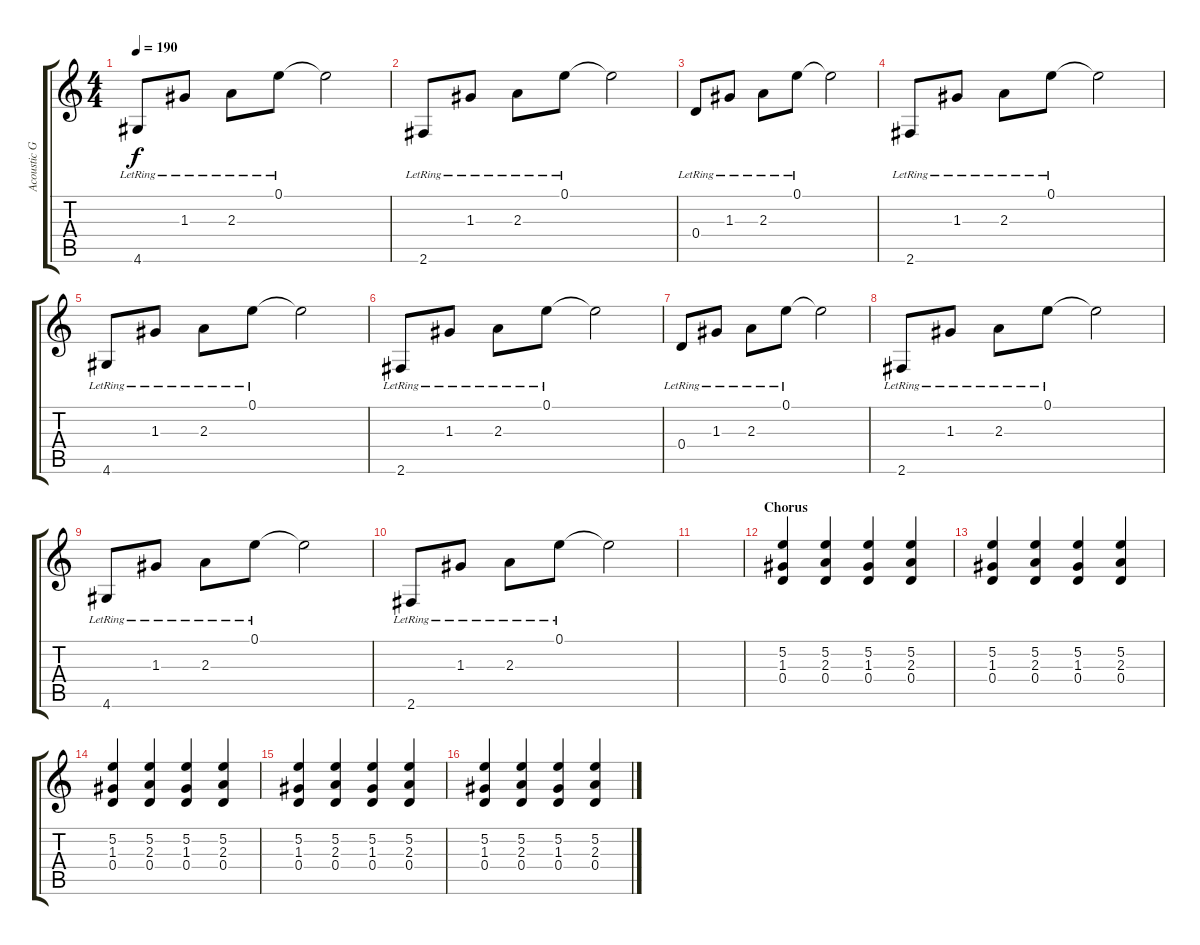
\track ("Acoustic Guitar" "Acoustic G") {instrument acousticguitarsteel}
\staff {score tabs}
\tuning (E4 B3 G3 D3 A2 E2) {hide}
\ts (4 4)
\tempo 190
\clef g2
\ks c
4.6{lr}.8{dy f} 1.3{lr}.8 2.3{lr}.8 0.1{lr}.8 0.1{t}.2 |
2.6{lr}.8 1.3{lr}.8 2.3{lr}.8 0.1{lr}.8 0.1{t}.2 |
0.4{lr}.8 1.3{lr}.8 2.3{lr}.8 0.1{lr}.8 0.1{t}.2 |
2.6{lr}.8 1.3{lr}.8 2.3{lr}.8 0.1{lr}.8 0.1{t}.2 |
4.6{lr}.8 1.3{lr}.8 2.3{lr}.8 0.1{lr}.8 0.1{t}.2 |
2.6{lr}.8 1.3{lr}.8 2.3{lr}.8 0.1{lr}.8 0.1{t}.2 |
0.4{lr}.8 1.3{lr}.8 2.3{lr}.8 0.1{lr}.8 0.1{t}.2 |
2.6{lr}.8 1.3{lr}.8 2.3{lr}.8 0.1{lr}.8 0.1{t}.2 |
4.6{lr}.8 1.3{lr}.8 2.3{lr}.8 0.1{lr}.8 0.1{t}.2 |
2.6{lr}.8 1.3{lr}.8 2.3{lr}.8 0.1{lr}.8 0.1{t}.2 |
|
\section ("" "Chorus")
(5.2 1.3 0.4).4{volume 11} (5.2 2.3 0.4).4 (5.2 1.3 0.4).4 (5.2 2.3 0.4).4 |
(5.2 1.3 0.4).4 (5.2 2.3 0.4).4 (5.2 1.3 0.4).4 (5.2 2.3 0.4).4 |
(5.2 1.3 0.4).4 (5.2 2.3 0.4).4 (5.2 1.3 0.4).4 (5.2 2.3 0.4).4 |
(5.2 1.3 0.4).4 (5.2 2.3 0.4).4 (5.2 1.3 0.4).4 (5.2 2.3 0.4).4 |
(5.2 1.3 0.4).4 (5.2 2.3 0.4).4 (5.2 1.3 0.4).4 (5.2 2.3 0.4).4
